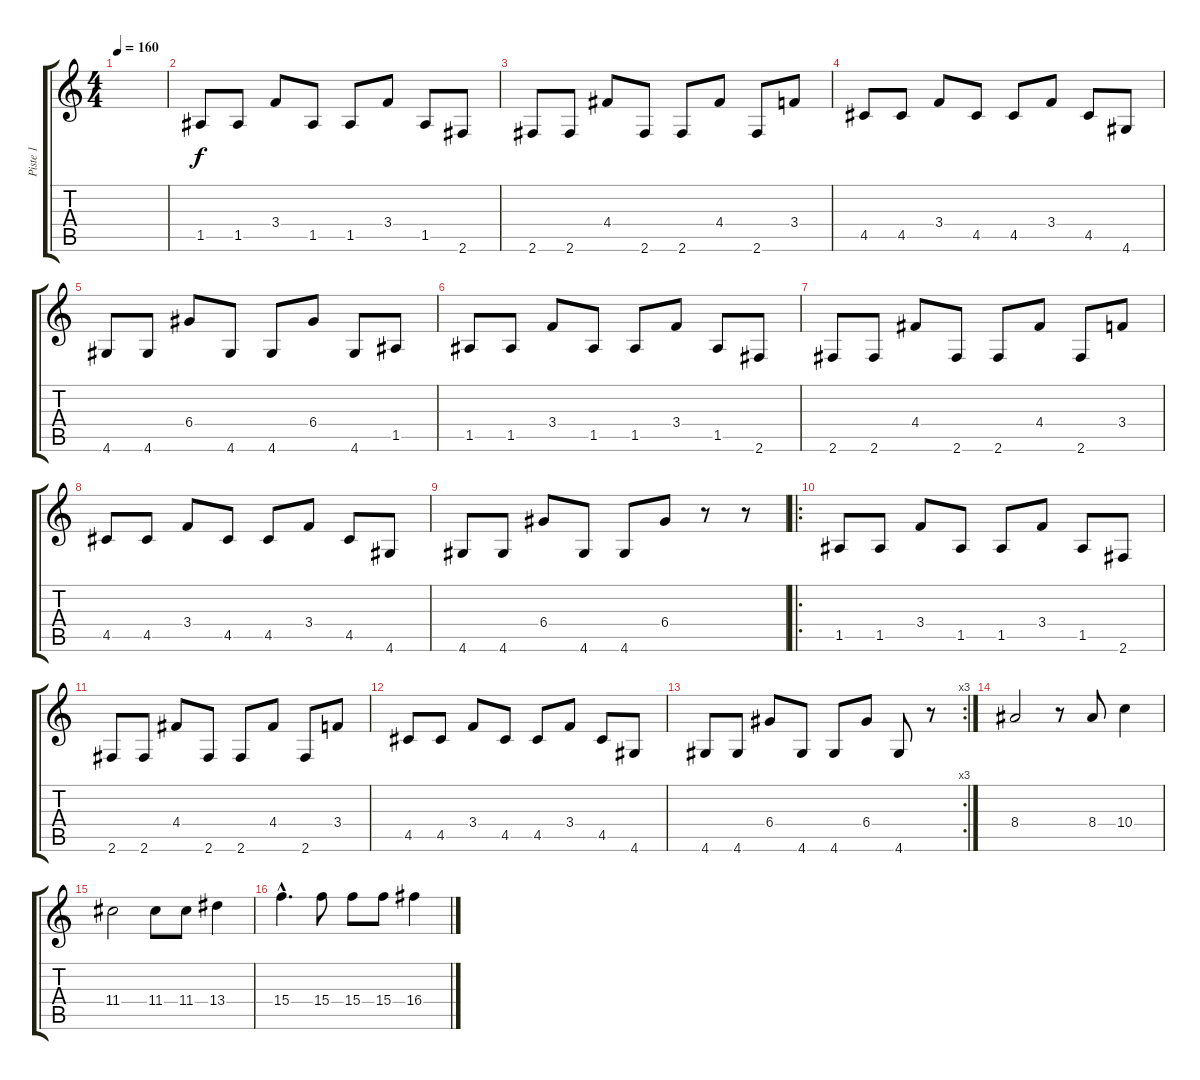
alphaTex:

\track ("Piste 1" "Piste 1") {instrument overdrivenguitar}
\staff {score tabs}
\tuning (E4 B3 G3 D3 A2 E2) {hide}
\ts (4 4)
\tempo 160
\clef g2
\ks c
|
1.5.8 1.5.8 3.4.8 1.5.8 1.5.8 3.4.8 1.5.8 2.6.8 |
2.6.8 2.6.8 4.4.8 2.6.8 2.6.8 4.4.8 2.6.8 3.4.8 |
4.5.8 4.5.8 3.4.8 4.5.8 4.5.8 3.4.8 4.5.8 4.6.8 |
4.6.8 4.6.8 6.4.8 4.6.8 4.6.8 6.4.8 4.6.8 1.5.8 |
1.5.8 1.5.8 3.4.8 1.5.8 1.5.8 3.4.8 1.5.8 2.6.8 |
2.6.8 2.6.8 4.4.8 2.6.8 2.6.8 4.4.8 2.6.8 3.4.8 |
4.5.8 4.5.8 3.4.8 4.5.8 4.5.8 3.4.8 4.5.8 4.6.8 |
4.6.8 4.6.8 6.4.8 4.6.8 4.6.8 6.4.8 r.8 r.8 |
\ro
1.5.8 1.5.8 3.4.8 1.5.8 1.5.8 3.4.8 1.5.8 2.6.8 |
2.6.8 2.6.8 4.4.8 2.6.8 2.6.8 4.4.8 2.6.8 3.4.8 |
4.5.8 4.5.8 3.4.8 4.5.8 4.5.8 3.4.8 4.5.8 4.6.8 |
\rc 3
4.6.8 4.6.8 6.4.8 4.6.8 4.6.8 6.4.8 4.6.8 r.8 |
8.4.2 r.8 8.4.8 10.4.4 |
11.4.2 11.4.8 11.4.8 13.4.4 |
15.4{hac}.4{d} 15.4.8 15.4.8 15.4.8 16.4.4
